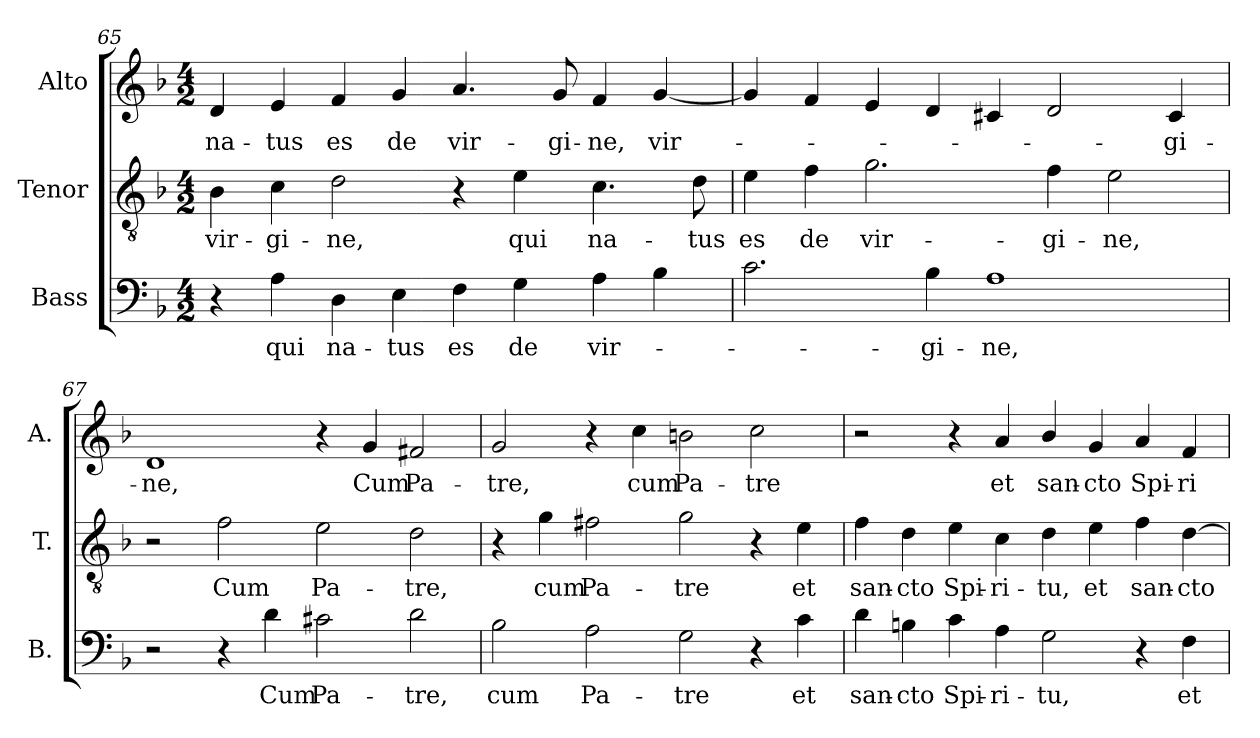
**kern	**text	**kern	**text	**kern	**text
*part3	*part3	*part2	*part2	*part1	*part1
*staff3	*staff3	*staff2	*staff2	*staff1	*staff1
*I"Bass	*	*I"Tenor	*	*I"Alto	*
*I'B.	*	*I'T.	*	*I'A.	*
*clefF4	*	*clefGv2	*	*clefG2	*
*	*	*ITrd7c12	*	*	*
*k[b-]	*	*k[b-]	*	*k[b-]	*
*F:	*	*F:	*	*F:	*
*M4/2	*	*M4/2	*	*M4/2	*
=65	=65	=65	=65	=65	=65
!	!	!	!LO:LY:b:color=#000000	!	!
!	!	!	!	!	!LO:LY:b:color=#000000
4r	.	4BB-i\	vir-	4di/	na-
!	!LO:LY:b:color=#000000	!	!	!	!
!	!	!	!LO:LY:b:color=#000000	!	!
!	!	!	!	!	!LO:LY:b:color=#000000
4Ai\	qui	4Ci\	-gi-	4ei/	-tus
!	!LO:LY:b:color=#000000	!	!	!	!
!	!	!	!LO:LY:b:color=#000000	!	!
!	!	!	!	!	!LO:LY:b:color=#000000
4Di\	na-	2Di\	-ne,	4fi/	es
!	!LO:LY:b:color=#000000	!	!	!	!
!	!	!	!	!	!LO:LY:b:color=#000000
4Ei\	-tus	.	.	4gi/	de
!	!LO:LY:b:color=#000000	!	!	!	!
!	!	!	!	!	!LO:LY:b:color=#000000
4Fi\	es	4r	.	4.ai/	vir-
!	!LO:LY:b:color=#000000	!	!	!	!
!	!	!	!LO:LY:b:color=#000000	!	!
4Gi\	de	4Ei\	qui	.	.
!	!	!	!	!	!LO:LY:b:color=#000000
.	.	.	.	8gi/	-gi-
!	!LO:LY:b:color=#000000	!	!	!	!
!	!	!	!LO:LY:b:color=#000000	!	!
!	!	!	!	!	!LO:LY:b:color=#000000
4Ai\	vir-	4.Ci\	na-	4fi/	-ne,
!	!	!	!	!	!LO:LY:b:color=#000000
4B-i\	.	.	.	[4gi/	vir-
!	!	!	!LO:LY:b:color=#000000	!	!
.	.	8Di\	-tus	.	.
=66	=66	=66	=66	=66	=66
!	!	!	!LO:LY:b:color=#000000	!	!
2.ci\	.	4Ei\	es	4gi/]	.
!	!	!	!LO:LY:b:color=#000000	!	!
.	.	4Fi\	de	4fi/	.
!	!	!	!LO:LY:b:color=#000000	!	!
.	.	2.Gi\	vir-	4ei/	.
!	!LO:LY:b:color=#000000	!	!	!	!
4B-i\	-gi-	.	.	4di/	.
!	!LO:LY:b:color=#000000	!	!	!	!
1Ai	-ne,	.	.	4c#Xi/	.
!	!	!	!LO:LY:b:color=#000000	!	!
.	.	4Fi\	-gi-	2di/	.
!	!	!	!LO:LY:b:color=#000000	!	!
.	.	2Ei\	-ne,	.	.
!	!	!	!	!	!LO:LY:b:color=#000000
.	.	.	.	4c#i/	-gi-
!!LO:LB:g=z
=67	=67	=67	=67	=67	=67
!	!	!	!	!	!LO:LY:b:color=#000000
2r	.	2r	.	1di	-ne,
!	!	!	!LO:LY:b:color=#000000	!	!
4r	.	2Fi\	Cum	.	.
!	!LO:LY:b:color=#000000	!	!	!	!
4di\	Cum	.	.	.	.
!	!LO:LY:b:color=#000000	!	!	!	!
!	!	!	!LO:LY:b:color=#000000	!	!
2c#Xi\	Pa-	2Ei\	Pa-	4r	.
!	!	!	!	!	!LO:LY:b:color=#000000
.	.	.	.	4gi/	Cum
!	!LO:LY:b:color=#000000	!	!	!	!
!	!	!	!LO:LY:b:color=#000000	!	!
!	!	!	!	!	!LO:LY:b:color=#000000
2di\	-tre,	2Di\	-tre,	2f#Xi/	Pa-
=68	=68	=68	=68	=68	=68
!	!LO:LY:b:color=#000000	!	!	!	!
!	!	!	!	!	!LO:LY:b:color=#000000
2B-i\	cum	4r	.	2gi/	-tre,
!	!	!	!LO:LY:b:color=#000000	!	!
.	.	4Gi\	cum	.	.
!	!LO:LY:b:color=#000000	!	!	!	!
!	!	!	!LO:LY:b:color=#000000	!	!
2Ai\	Pa-	2F#Xi\	Pa-	4r	.
!	!	!	!	!	!LO:LY:b:color=#000000
.	.	.	.	4cci\	cum
!	!LO:LY:b:color=#000000	!	!	!	!
!	!	!	!LO:LY:b:color=#000000	!	!
!	!	!	!	!	!LO:LY:b:color=#000000
2Gi\	-tre	2Gi\	-tre	2bni\	Pa-
!	!	!	!	!	!LO:LY:b:color=#000000
4r	.	4r	.	2cci\	-tre
!	!LO:LY:b:color=#000000	!	!	!	!
!	!	!	!LO:LY:b:color=#000000	!	!
4ci\	et	4Ei\	et	.	.
=69	=69	=69	=69	=69	=69
!	!LO:LY:b:color=#000000	!	!	!	!
!	!	!	!LO:LY:b:color=#000000	!	!
4di\	san-	4Fi\	san-	2r	.
!	!LO:LY:b:color=#000000	!	!	!	!
!	!	!	!LO:LY:b:color=#000000	!	!
4Bni\	-cto	4Di\	-cto	.	.
!	!LO:LY:b:color=#000000	!	!	!	!
!	!	!	!LO:LY:b:color=#000000	!	!
4ci\	Spi-	4Ei\	Spi-	4r	.
!	!LO:LY:b:color=#000000	!	!	!	!
!	!	!	!LO:LY:b:color=#000000	!	!
!	!	!	!	!	!LO:LY:b:color=#000000
4Ai\	-ri-	4Ci\	-ri-	4ai/	et
!	!LO:LY:b:color=#000000	!	!	!	!
!	!	!	!LO:LY:b:color=#000000	!	!
!	!	!	!	!	!LO:LY:b:color=#000000
2Gi\	-tu,	4Di\	-tu,	4b-i/	san-
!	!	!	!LO:LY:b:color=#000000	!	!
!	!	!	!	!	!LO:LY:b:color=#000000
.	.	4Ei\	et	4gi/	-cto
!	!	!	!LO:LY:b:color=#000000	!	!
!	!	!	!	!	!LO:LY:b:color=#000000
4r	.	4Fi\	san-	4ai/	Spi-
!	!LO:LY:b:color=#000000	!	!	!	!
!	!	!	!LO:LY:b:color=#000000	!	!
!	!	!	!	!	!LO:LY:b:color=#000000
4Fi\	et	[4Di\	-cto	4fi/	-ri-
=	=	=	=	=	=
*-	*-	*-	*-	*-	*-
